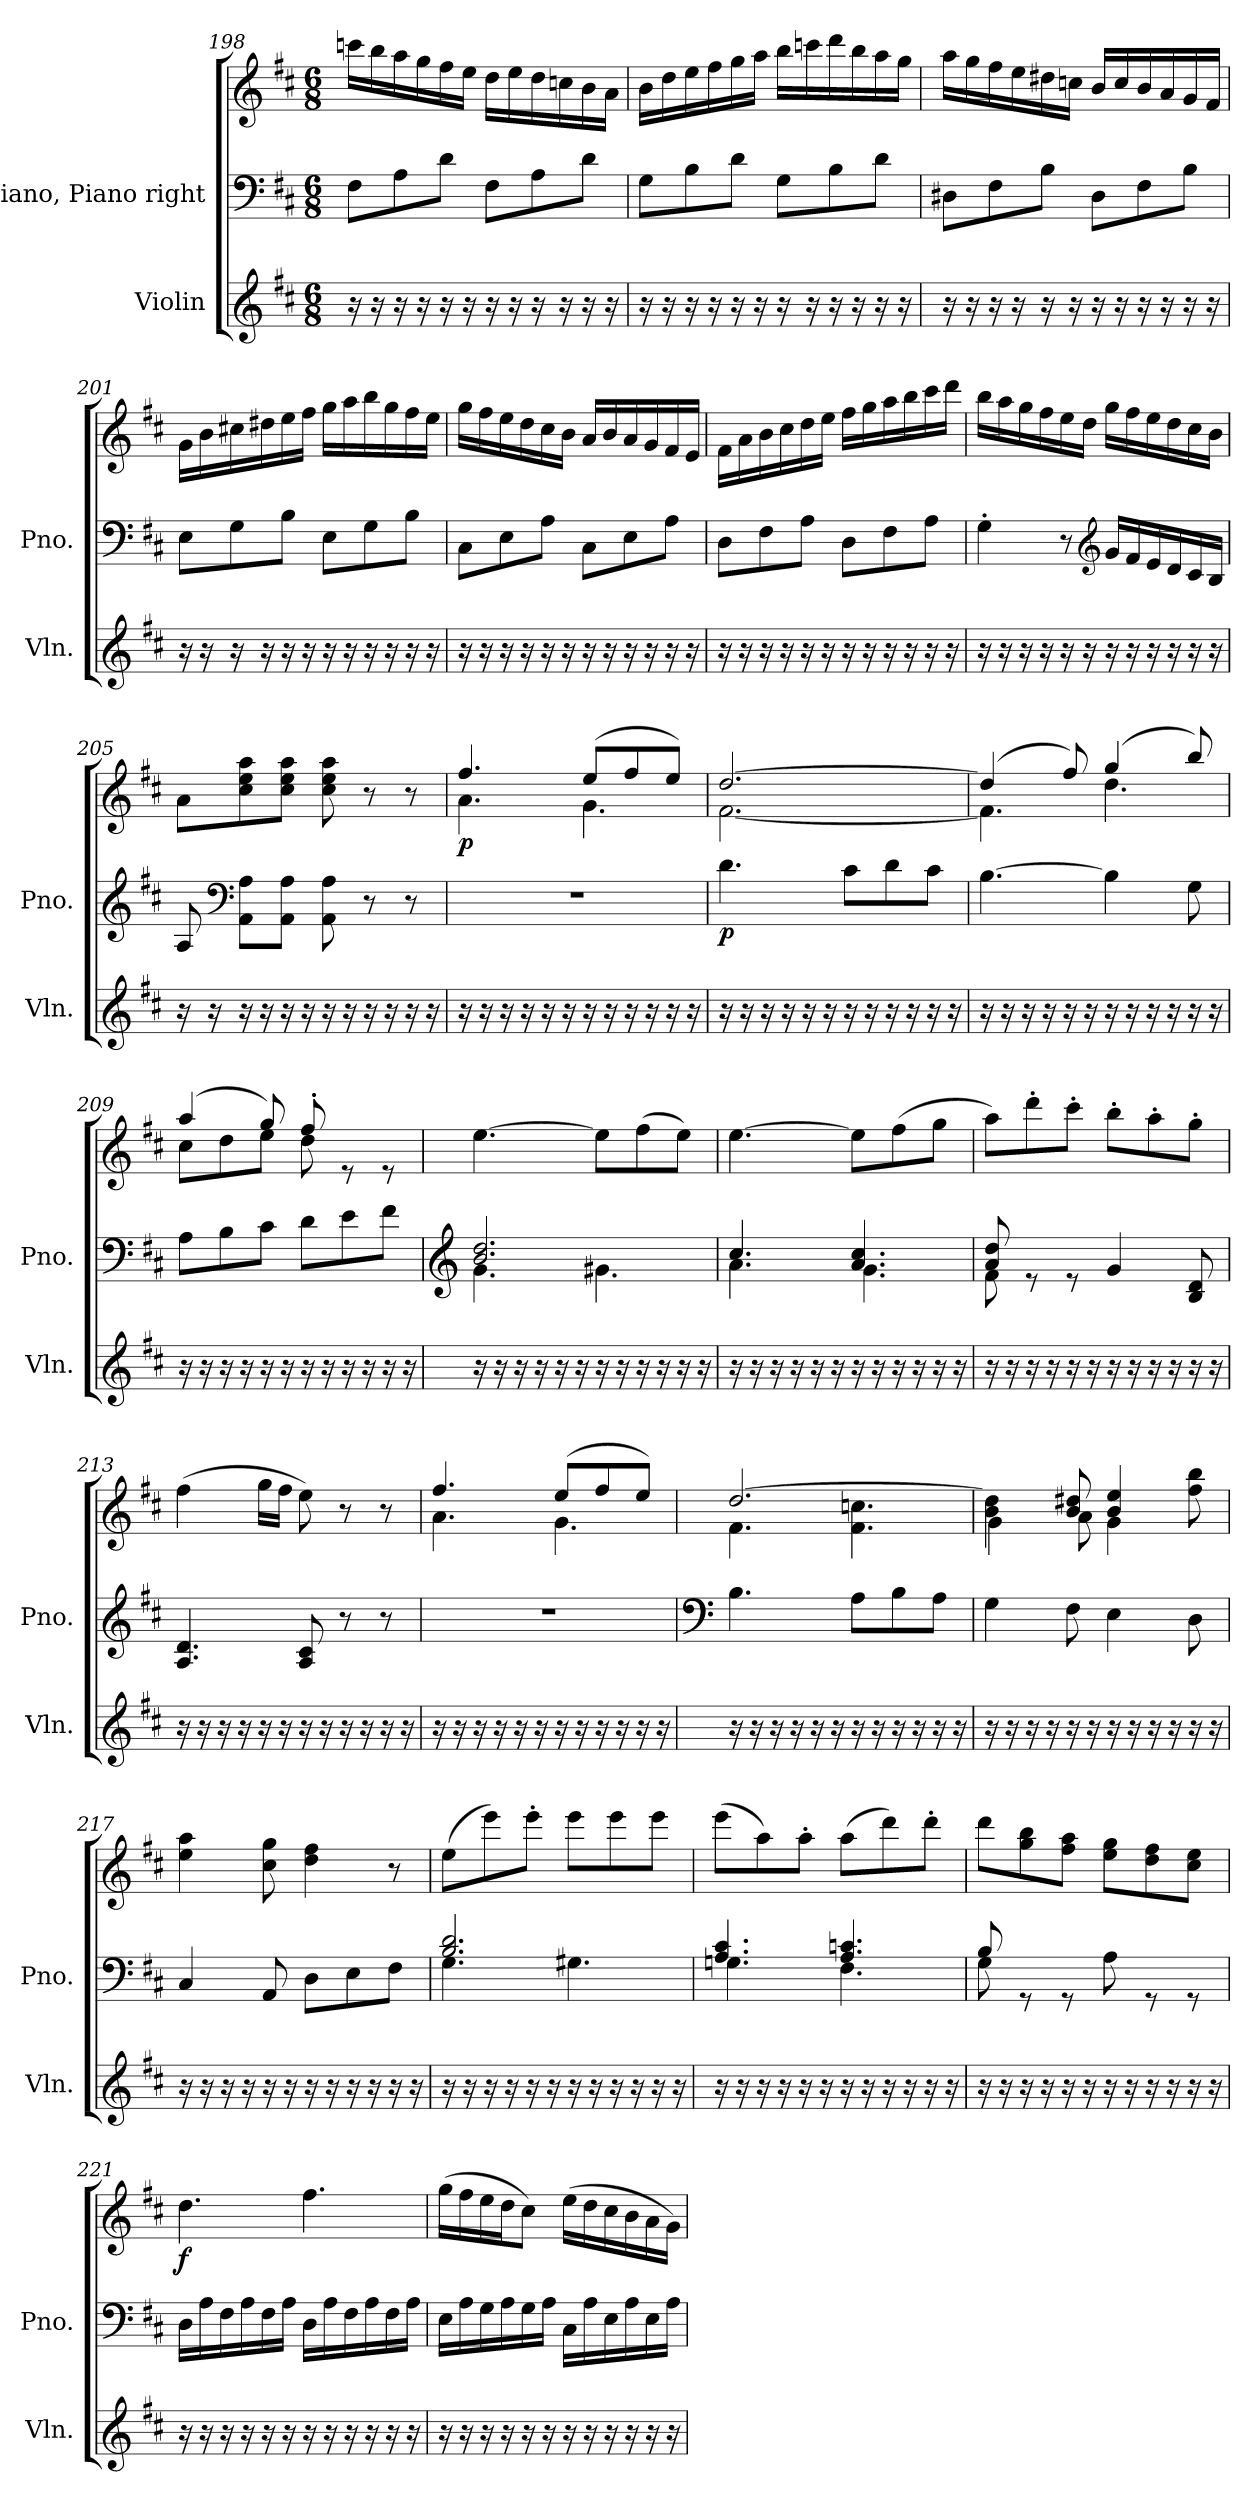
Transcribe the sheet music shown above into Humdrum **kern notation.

**kern	**kern	**kern	**dynam
*part2	*part1	*part1	*part1
*staff3	*staff2	*staff1	*staff1/2
*I"Violin	*I"Piano, Piano right	*	*
*I'Vln.	*I'Pno.	*	*
*clefG2	*clefF4	*clefG2	*
*k[f#c#]	*k[f#c#]	*k[f#c#]	*
*M6/8	*M6/8	*M6/8	*
=198	=198	=198	=198
16r	8F#\L	16cccn\LL	.
16r	.	16bb\	.
16r	8A\	16aa\	.
16r	.	16gg\	.
16r	8d\J	16ff#\	.
16r	.	16ee\JJ	.
16r	8F#\L	16dd\LL	.
16r	.	16ee\	.
16r	8A\	16dd\	.
16r	.	16ccn\	.
16r	8d\J	16b\	.
16r	.	16a\JJ	.
=199	=199	=199	=199
16r	8G\L	16b\LL	.
16r	.	16dd\	.
16r	8B\	16ee\	.
16r	.	16ff#\	.
16r	8d\J	16gg\	.
16r	.	16aa\JJ	.
16r	8G\L	16bb\LL	.
16r	.	16cccn\	.
16r	8B\	16ddd\	.
16r	.	16bb\	.
16r	8d\J	16aa\	.
16r	.	16gg\JJ	.
!!LO:LB:g=z
=200	=200	=200	=200
16r	8D#X\L	16aa\LL	.
16r	.	16gg\	.
16r	8F#\	16ff#\	.
16r	.	16ee\	.
16r	8B\J	16dd#X\	.
16r	.	16ccn\JJ	.
16r	8D#\L	16b/LL	.
16r	.	16cc/	.
16r	8F#\	16b/	.
16r	.	16a/	.
16r	8B\J	16g/	.
16r	.	16f#/JJ	.
=201	=201	=201	=201
16r	8E\L	16g\LL	.
16r	.	16b\	.
16r	8G\	16cc#X\	.
16r	.	16dd#X\	.
16r	8B\J	16ee\	.
16r	.	16ff#\JJ	.
16r	8E\L	16gg\LL	.
16r	.	16aa\	.
16r	8G\	16bb\	.
16r	.	16gg\	.
16r	8B\J	16ff#\	.
16r	.	16ee\JJ	.
=202	=202	=202	=202
16r	8C#\L	16gg\LL	.
16r	.	16ff#\	.
16r	8E\	16ee\	.
16r	.	16dd\	.
16r	8A\J	16cc#\	.
16r	.	16b\JJ	.
16r	8C#\L	16a/LL	.
16r	.	16b/	.
16r	8E\	16a/	.
16r	.	16g/	.
16r	8A\J	16f#/	.
16r	.	16e/JJ	.
!!LO:LB:g=z
=203	=203	=203	=203
16r	8D\L	16f#\LL	.
16r	.	16a\	.
16r	8F#\	16b\	.
16r	.	16cc#\	.
16r	8A\J	16dd\	.
16r	.	16ee\JJ	.
16r	8D\L	16ff#\LL	.
16r	.	16gg\	.
16r	8F#\	16aa\	.
16r	.	16bb\	.
16r	8A\J	16ccc#\	.
16r	.	16ddd\JJ	.
=204	=204	=204	=204
16r	4G'\	16bb\LL	.
16r	.	16aa\	.
16r	.	16gg\	.
16r	.	16ff#\	.
16r	8r	16ee\	.
16r	.	16dd\JJ	.
*	*clefG2	*	*
16r	16g/LL	16gg\LL	.
16r	16f#/	16ff#\	.
16r	16e/	16ee\	.
16r	16d/	16dd\	.
16r	16c#/	16cc#\	.
16r	16B/JJ	16b\JJ	.
=205	=205	=205	=205
16r	8A/	8a\L	.
16r	.	.	.
*	*clefF4	*	*
16r	8AA\ 8A\L	8cc#\ 8ee\ 8aa\	.
16r	.	.	.
16r	8AA\ 8A\J	8cc#\ 8ee\ 8aa\J	.
16r	.	.	.
16r	8AA\ 8A\	8cc#\ 8ee\ 8aa\	.
16r	.	.	.
16r	8r	8r	.
16r	.	.	.
16r	8r	8r	.
16r	.	.	.
!!LO:PB:g=z
=206	=206	=206	=206
*	*	*^	*
!	!	!	!	!LO:DY:b
16r	2.r	4.ff#/	4.a\	p
16r	.	.	.	.
16r	.	.	.	.
16r	.	.	.	.
16r	.	.	.	.
16r	.	.	.	.
16r	.	(>8ee/L	4.g\	.
16r	.	.	.	.
16r	.	8ff#/	.	.
16r	.	.	.	.
16r	.	8ee/J)	.	.
16r	.	.	.	.
=207	=207	=207	=207	=207
!	!	!	!	!LO:DY:b=2
16r	4.d\	[2.dd/	[2.f#\	p
16r	.	.	.	.
16r	.	.	.	.
16r	.	.	.	.
16r	.	.	.	.
16r	.	.	.	.
16r	8c#\L	.	.	.
16r	.	.	.	.
16r	8d\	.	.	.
16r	.	.	.	.
16r	8c#\J	.	.	.
16r	.	.	.	.
=208	=208	=208	=208	=208
16r	[4.B\	(>4dd/]	4.f#\]	.
16r	.	.	.	.
16r	.	.	.	.
16r	.	.	.	.
16r	.	8ff#/)	.	.
16r	.	.	.	.
16r	4B\]	(>4gg/	4.dd\	.
16r	.	.	.	.
16r	.	.	.	.
16r	.	.	.	.
16r	8G\	8bb/)	.	.
16r	.	.	.	.
!!LO:LB:g=z	!!
=209	=209	=209	=209	=209
16r	8A\L	(>4aa/	8cc#\L	.
16r	.	.	.	.
16r	8B\	.	8dd\	.
16r	.	.	.	.
16r	8c#\J	8gg/)	8ee\J	.
16r	.	.	.	.
16r	8d\L	8ff#'/	8dd\	.
16r	.	.	.	.
16r	8e\	8re	4ryy	.
16r	.	.	.	.
16r	8f#\J	8re	.	.
16r	.	.	.	.
*	*	*v	*v	*
=210	=210	=210	=210
*	*clefG2	*	*
*	*^	*	*
16r	2.b/ 2.dd/	4.g\	[4.ee\	.
16r	.	.	.	.
16r	.	.	.	.
16r	.	.	.	.
16r	.	.	.	.
16r	.	.	.	.
16r	.	4.g#X\	8ee\L]	.
16r	.	.	.	.
16r	.	.	(>8ff#\	.
16r	.	.	.	.
16r	.	.	8ee\J)	.
16r	.	.	.	.
=211	=211	=211	=211	=211
16r	4.cc#/	4.a\	[4.ee\	.
16r	.	.	.	.
16r	.	.	.	.
16r	.	.	.	.
16r	.	.	.	.
16r	.	.	.	.
16r	4.a/ 4.cc#/	4.g\	8ee\L]	.
16r	.	.	.	.
16r	.	.	(>8ff#\	.
16r	.	.	.	.
16r	.	.	8gg\J	.
16r	.	.	.	.
!!LO:LB:g=z
=212	=212	=212	=212	=212
16r	8a/ 8dd/	8f#\	8aa\L)	.
16r	.	.	.	.
16r	8re	2ryy	8ddd'\	.
16r	.	.	.	.
16r	8re	.	8ccc#'\J	.
16r	.	.	.	.
16r	4g/	.	8bb'\L	.
16r	.	.	.	.
16r	.	.	8aa'\	.
16r	.	.	.	.
16r	8B/ 8d/	8ryy	8gg'\J	.
16r	.	.	.	.
*	*v	*v	*	*
=213	=213	=213	=213
16r	4.A/ 4.d/	(>4ff#\	.
16r	.	.	.
16r	.	.	.
16r	.	.	.
16r	.	16gg\LL	.
16r	.	16ff#\JJ	.
16r	8A/ 8c#/	8ee\)	.
16r	.	.	.
16r	8r	8r	.
16r	.	.	.
16r	8r	8r	.
16r	.	.	.
=214	=214	=214	=214
*	*	*^	*
16r	2.r	4.ff#/	4.a\	.
16r	.	.	.	.
16r	.	.	.	.
16r	.	.	.	.
16r	.	.	.	.
16r	.	.	.	.
16r	.	(>8ee/L	4.g\	.
16r	.	.	.	.
16r	.	8ff#/	.	.
16r	.	.	.	.
16r	.	8ee/J)	.	.
16r	.	.	.	.
!!LO:PB:g=z	!!
=215	=215	=215	=215	=215
*	*clefF4	*	*	*
16r	4.B\	[2.dd/	4.f#\	.
16r	.	.	.	.
16r	.	.	.	.
16r	.	.	.	.
16r	.	.	.	.
16r	.	.	.	.
16r	8A\L	.	4.f#\ 4.ccn\	.
16r	.	.	.	.
16r	8B\	.	.	.
16r	.	.	.	.
16r	8A\J	.	.	.
16r	.	.	.	.
=216	=216	=216	=216	=216
16r	4G\	4b\ 4dd\]	4g\	.
16r	.	.	.	.
16r	.	.	.	.
16r	.	.	.	.
16r	8F#\	8b/ 8dd#X/	8a\	.
16r	.	.	.	.
16r	4E\	4b/ 4ee/	4g\	.
16r	.	.	.	.
16r	.	.	.	.
16r	.	.	.	.
16r	8D\	8ff#\ 8bb\	8ryy	.
16r	.	.	.	.
*	*	*v	*v	*
=217	=217	=217	=217
16r	4C#/	4ee\ 4aa\	.
16r	.	.	.
16r	.	.	.
16r	.	.	.
16r	8AA/	8cc#\ 8gg\	.
16r	.	.	.
16r	8D\L	4dd\ 4ff#\	.
16r	.	.	.
16r	8E\	.	.
16r	.	.	.
16r	8F#\J	8r	.
16r	.	.	.
!!LO:LB:g=z
=218	=218	=218	=218
*	*^	*	*
16r	2.B/ 2.d/	4.G\	(>8ee\L	.
16r	.	.	.	.
16r	.	.	8eee\)	.
16r	.	.	.	.
16r	.	.	8eee'\J	.
16r	.	.	.	.
16r	.	4.G#X\	8eee\L	.
16r	.	.	.	.
16r	.	.	8eee\	.
16r	.	.	.	.
16r	.	.	8eee\J	.
16r	.	.	.	.
=219	=219	=219	=219	=219
16r	4.A/ 4.c#/	4.Gn\	(>8eee\L	.
16r	.	.	.	.
16r	.	.	8aa\)	.
16r	.	.	.	.
16r	.	.	8aa'\J	.
16r	.	.	.	.
16r	4.A/ 4.cn/	4.F#\	(>8aa\L	.
16r	.	.	.	.
16r	.	.	8ddd\)	.
16r	.	.	.	.
16r	.	.	8ddd'\J	.
16r	.	.	.	.
=220	=220	=220	=220	=220
16r	8B/	8G\	8ddd\L	.
16r	.	.	.	.
16r	8rGG	2ryy	8gg\ 8bb\	.
16r	.	.	.	.
16r	8rGG	.	8ff#\ 8aa\J	.
16r	.	.	.	.
16r	8A\	.	8ee\ 8gg\L	.
16r	.	.	.	.
16r	8rGG	.	8dd\ 8ff#\	.
16r	.	.	.	.
16r	8rGG	8ryy	8cc#\ 8ee\J	.
16r	.	.	.	.
*	*v	*v	*	*
!!LO:LB:g=z
=221	=221	=221	=221
!	!	!	!LO:DY:b
16r	16D\LL	4.dd\	f
16r	16A\	.	.
16r	16F#\	.	.
16r	16A\	.	.
16r	16F#\	.	.
16r	16A\JJ	.	.
16r	16D\LL	4.ff#\	.
16r	16A\	.	.
16r	16F#\	.	.
16r	16A\	.	.
16r	16F#\	.	.
16r	16A\JJ	.	.
=222	=222	=222	=222
16r	16E\LL	(>16gg\LL	.
16r	16A\	16ff#\	.
16r	16G\	16ee\	.
16r	16A\	16dd\J	.
16r	16G\	8cc#\J)	.
16r	16A\JJ	.	.
16r	16C#\LL	(>16ee\LL	.
16r	16A\	16dd\	.
16r	16E\	16cc#\	.
16r	16A\	16b\	.
16r	16E\	16a\	.
16r	16A\JJ	16g\JJ)	.
=	=	=	=
*-	*-	*-	*-
